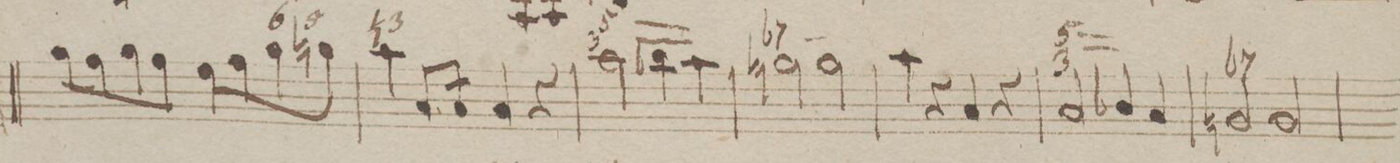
**kern	**fba	**dynam
*I"Organ.	*	*
*clefF4	*	*
*k[b-e-]	*	*
*met(c)	*	*
*M4/4	*	*
8B-\L	.	.
8A\	.	.
8B-\	.	.
8A\J	.	.
8G\L	.	.
8A\	.	.
8B-\	6	.
8Bn\J	5	.
=34	=34	=34
4c\	3n	.
8.C/L	.	.
16C/Jk	.	.
4C/	.	.
4r	.	.
=35	=35	=35
2c\	5_ 3_	.
4d-X\	.	.
4c\	x x	.
=36	=36	=36
2Bn\	7-	.
2B\	_	.
.	x	.
=37	=37	=37
4c\	.	.
4r	.	.
4C/	.	.
4r	.	.
=38	=38	=38
2C/	5_ 3_	.
4D-X/	.	.
.	x	.
4C/	.	.
=39	=39	=39
2BBn/	7-	.
2BB/	.	.
=40	=40	=40
*-	*-	*-
